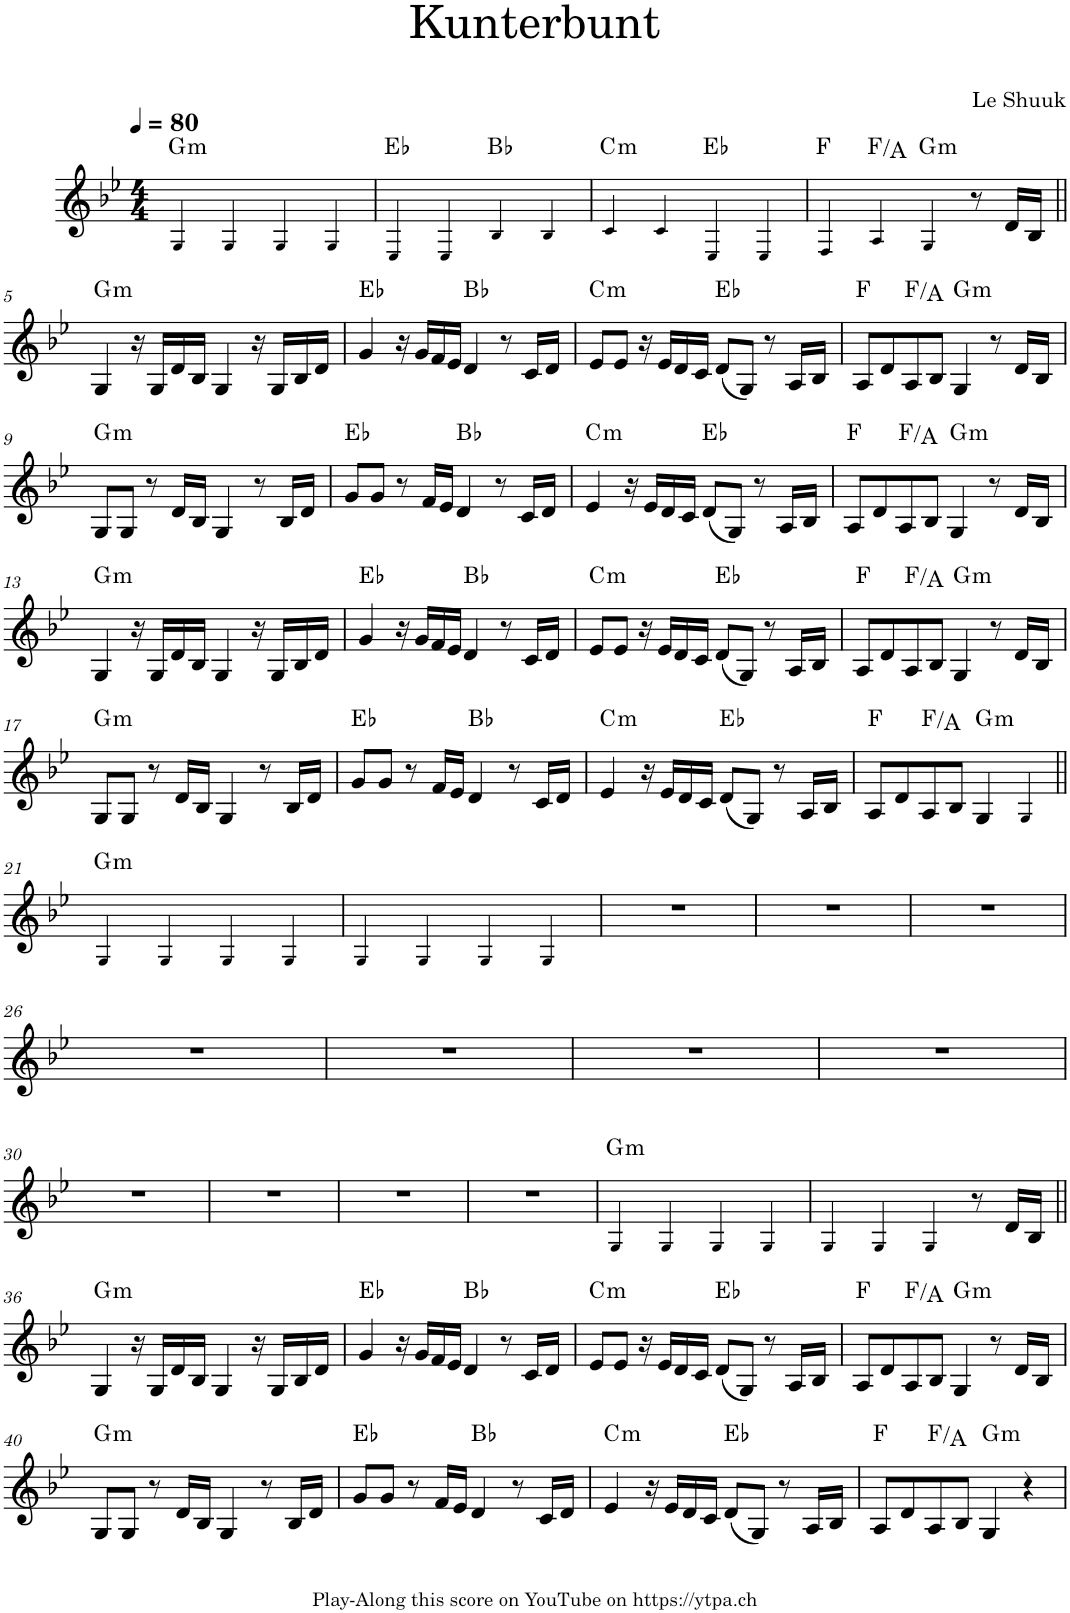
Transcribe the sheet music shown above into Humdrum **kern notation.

**kern	**harte
*part1	*part1
*staff1	*
*I"Piano	*
*I'Pno.	*
*clefG2	*
*k[b-e-]	*
*M4/4	*
*MM80	*
=1	=1
!	!LO:H:kt=m
4G!/	G:min
4G!/	.
4G!/	.
4G!/	.
=2	=2
4E-!/	Eb:maj
4E-!/	.
4B-!/	Bb:maj
4B-!/	.
=3	=3
!	!LO:H:kt=m
4c!/	C:min
4c!/	.
4E-!/	Eb:maj
4E-!/	.
=4	=4
4F!/	F:maj
4A!/	F:maj/3
!	!LO:H:kt=m
4G!/	G:min
8r	.
16d/LL	.
16B-/JJ	.
!!LO:LB:g=z
=5||	=5||
!	!LO:H:kt=m
4G/	G:min
16r	.
16G/LL	.
16d/	.
16B-/JJ	.
4G/	.
16r	.
16G/LL	.
16B-/	.
16d/JJ	.
=6	=6
4g/	Eb:maj
16r	.
16g/LL	.
16f/	.
16e-/JJ	.
4d/	Bb:maj
8r	.
16c/LL	.
16d/JJ	.
=7	=7
!	!LO:H:kt=m
8e-/L	C:min
8e-/J	.
16r	.
16e-/LL	.
16d/	.
16c/JJ	.
(8d/L	Eb:maj
8G/J)	.
8r	.
16A/LL	.
16B-/JJ	.
=8	=8
8A/L	F:maj
8d/	.
8A/	F:maj/3
8B-/J	.
!	!LO:H:kt=m
4G/	G:min
8r	.
16d/LL	.
16B-/JJ	.
!!LO:LB:g=z
=9	=9
!	!LO:H:kt=m
8G/L	G:min
8G/J	.
8r	.
16d/LL	.
16B-/JJ	.
4G/	.
8r	.
16B-/LL	.
16d/JJ	.
=10	=10
8g/L	Eb:maj
8g/J	.
8r	.
16f/LL	.
16e-/JJ	.
4d/	Bb:maj
8r	.
16c/LL	.
16d/JJ	.
=11	=11
!	!LO:H:kt=m
4e-/	C:min
16r	.
16e-/LL	.
16d/	.
16c/JJ	.
(8d/L	Eb:maj
8G/J)	.
8r	.
16A/LL	.
16B-/JJ	.
=12	=12
8A/L	F:maj
8d/	.
8A/	F:maj/3
8B-/J	.
!	!LO:H:kt=m
4G/	G:min
8r	.
16d/LL	.
16B-/JJ	.
!!LO:LB:g=z
=13	=13
!	!LO:H:kt=m
4G/	G:min
16r	.
16G/LL	.
16d/	.
16B-/JJ	.
4G/	.
16r	.
16G/LL	.
16B-/	.
16d/JJ	.
=14	=14
4g/	Eb:maj
16r	.
16g/LL	.
16f/	.
16e-/JJ	.
4d/	Bb:maj
8r	.
16c/LL	.
16d/JJ	.
=15	=15
!	!LO:H:kt=m
8e-/L	C:min
8e-/J	.
16r	.
16e-/LL	.
16d/	.
16c/JJ	.
(8d/L	Eb:maj
8G/J)	.
8r	.
16A/LL	.
16B-/JJ	.
=16	=16
8A/L	F:maj
8d/	.
8A/	F:maj/3
8B-/J	.
!	!LO:H:kt=m
4G/	G:min
8r	.
16d/LL	.
16B-/JJ	.
!!LO:LB:g=z
=17	=17
!	!LO:H:kt=m
8G/L	G:min
8G/J	.
8r	.
16d/LL	.
16B-/JJ	.
4G/	.
8r	.
16B-/LL	.
16d/JJ	.
=18	=18
8g/L	Eb:maj
8g/J	.
8r	.
16f/LL	.
16e-/JJ	.
4d/	Bb:maj
8r	.
16c/LL	.
16d/JJ	.
=19	=19
!	!LO:H:kt=m
4e-/	C:min
16r	.
16e-/LL	.
16d/	.
16c/JJ	.
(8d/L	Eb:maj
8G/J)	.
8r	.
16A/LL	.
16B-/JJ	.
=20	=20
8A/L	F:maj
8d/	.
8A/	F:maj/3
8B-/J	.
!	!LO:H:kt=m
4G/	G:min
4G!/	.
!!LO:LB:g=z
=21||	=21||
!	!LO:H:kt=m
4G!/	G:min
4G!/	.
4G!/	.
4G!/	.
=22	=22
4G!/	.
4G!/	.
4G!/	.
4G!/	.
=23	=23
1r	.
=24	=24
1r	.
=25	=25
1r	.
!!LO:LB:g=z
=26	=26
1r	.
=27	=27
1r	.
=28	=28
1r	.
=29	=29
1r	.
!!LO:LB:g=z
=30	=30
1r	.
=31	=31
1r	.
=32	=32
1r	.
=33	=33
1r	.
=34	=34
!	!LO:H:kt=m
4G!/	G:min
4G!/	.
4G!/	.
4G!/	.
=35	=35
4G!/	.
4G!/	.
4G!/	.
8r	.
16d/LL	.
16B-/JJ	.
!!LO:LB:g=z
=36||	=36||
!	!LO:H:kt=m
4G/	G:min
16r	.
16G/LL	.
16d/	.
16B-/JJ	.
4G/	.
16r	.
16G/LL	.
16B-/	.
16d/JJ	.
=37	=37
4g/	Eb:maj
16r	.
16g/LL	.
16f/	.
16e-/JJ	.
4d/	Bb:maj
8r	.
16c/LL	.
16d/JJ	.
=38	=38
!	!LO:H:kt=m
8e-/L	C:min
8e-/J	.
16r	.
16e-/LL	.
16d/	.
16c/JJ	.
(8d/L	Eb:maj
8G/J)	.
8r	.
16A/LL	.
16B-/JJ	.
=39	=39
8A/L	F:maj
8d/	.
8A/	F:maj/3
8B-/J	.
!	!LO:H:kt=m
4G/	G:min
8r	.
16d/LL	.
16B-/JJ	.
!!LO:LB:g=z
=40	=40
!	!LO:H:kt=m
8G/L	G:min
8G/J	.
8r	.
16d/LL	.
16B-/JJ	.
4G/	.
8r	.
16B-/LL	.
16d/JJ	.
=41	=41
8g/L	Eb:maj
8g/J	.
8r	.
16f/LL	.
16e-/JJ	.
4d/	Bb:maj
8r	.
16c/LL	.
16d/JJ	.
=42	=42
!	!LO:H:kt=m
4e-/	C:min
16r	.
16e-/LL	.
16d/	.
16c/JJ	.
(8d/L	Eb:maj
8G/J)	.
8r	.
16A/LL	.
16B-/JJ	.
=43	=43
8A/L	F:maj
8d/	.
8A/	F:maj/3
8B-/J	.
!	!LO:H:kt=m
4G/	G:min
4r	.
=	=
*-	*-
